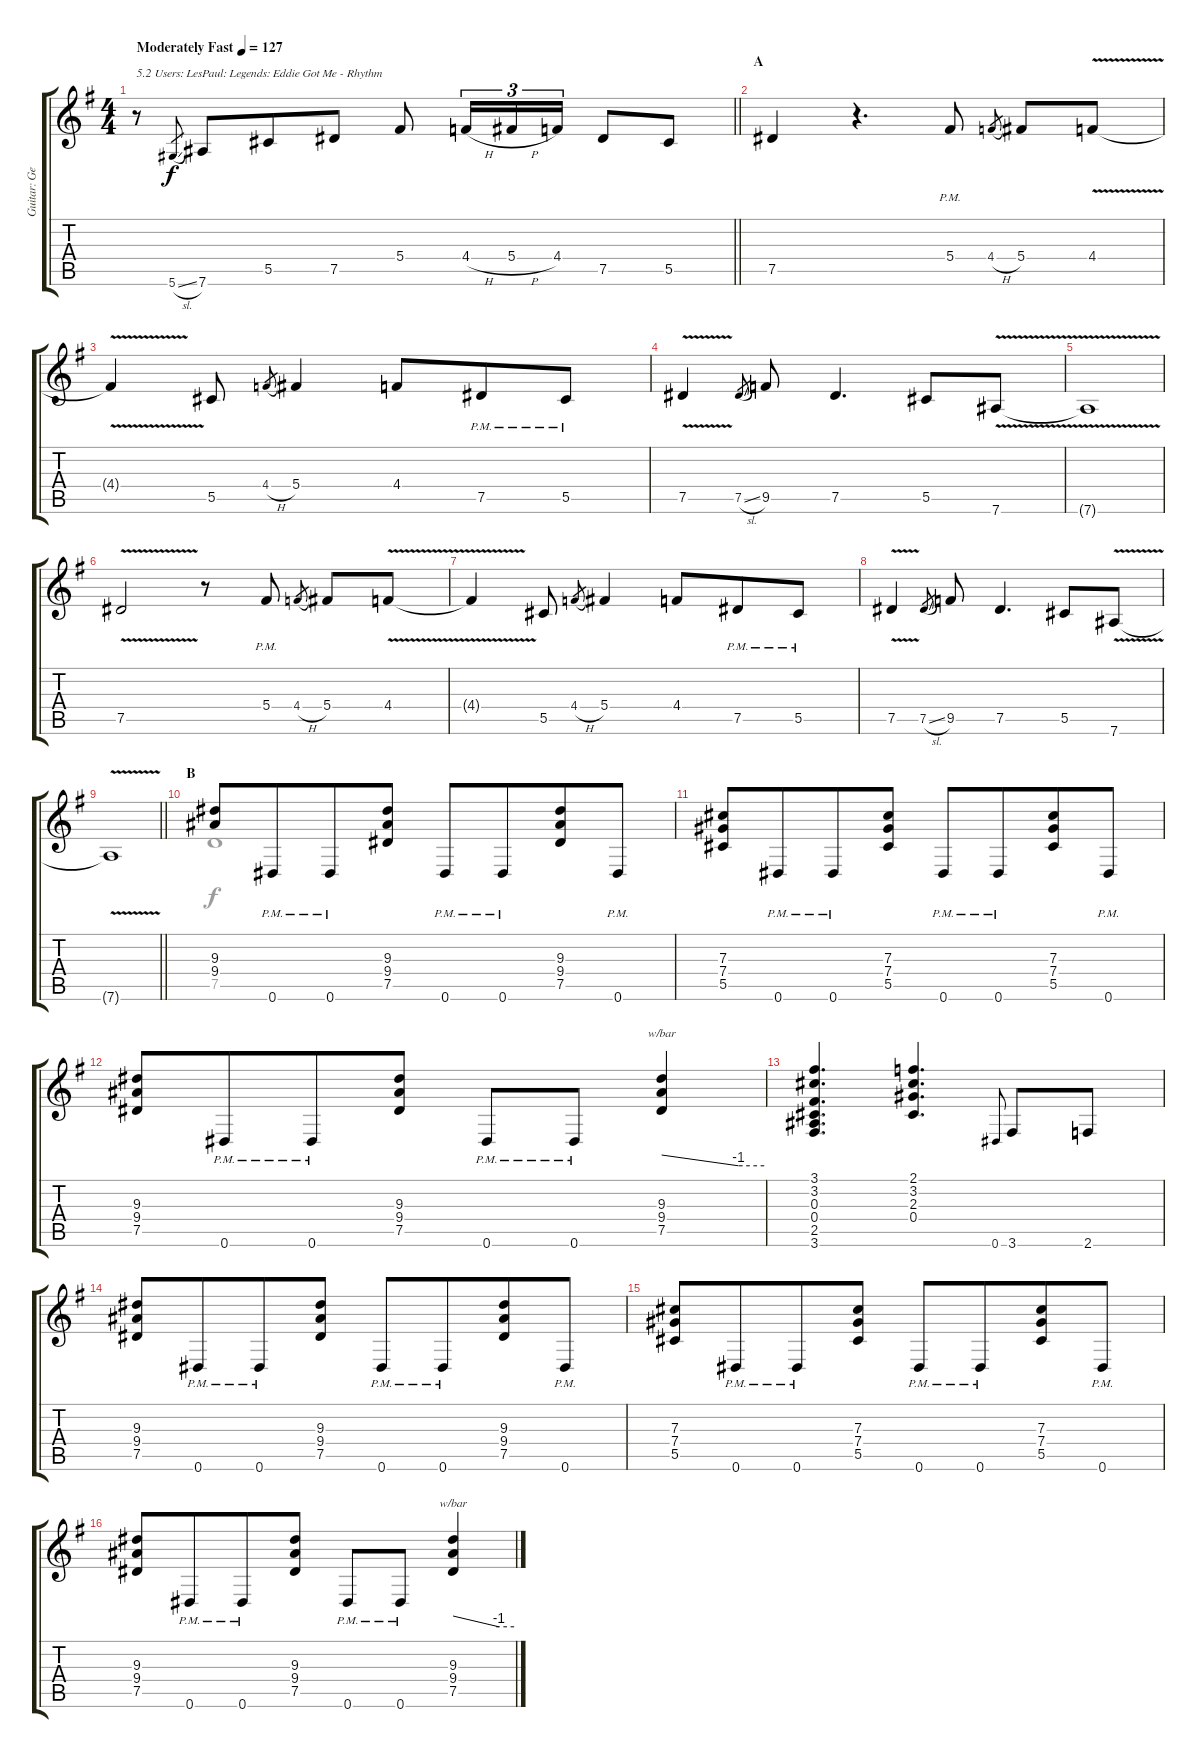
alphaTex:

\track ("Guitar: George" "Guitar: Ge") {instrument distortionguitar}
\staff {score tabs}
\tuning (Eb4 Bb3 Gb3 Db3 Ab2 Eb2) {hide}
\voice
\ts (4 4)
\tempo (127 "Moderately Fast")
\clef g2
\barLineRight lightlight
\ks g
r.8{txt "5.2 Users: LesPaul: Legends: Eddie Got Me - Rhythm" dy f instrument distortionguitar} 5.6{sl}.8{gr} 7.6.8{beam merge} 5.5.8 7.5.8 5.4.8 4.4{h}.16{tu (3 2)} 5.4{h}.16{tu (3 2)} 4.4.16{tu (3 2)} 7.5.8 5.5.8 |
\section ("" "A")
7.5.4 r.4{d} 5.4{pm}.8 4.4{h}.8{gr beam merge} 5.4.8 4.4{v}.8 |
4.4{t}.4 5.5.8 4.4{h}.8{gr} 5.4.4 4.4.8{beam merge} 7.5{pm}.8 5.5{pm}.8 |
7.5{v}.4 7.5{sl}.8{gr} 9.5.8 7.5.4{d} 5.5.8 7.6{v}.8 |
7.6{t}.1 |
7.5{v}.2 r.8 5.4{pm}.8 4.4{h}.8{gr beam merge} 5.4.8 4.4{v}.8 |
4.4{t}.4 5.5.8 4.4{h}.8{gr} 5.4.4 4.4.8{beam merge} 7.5{pm}.8 5.5{pm}.8 |
7.5{v}.4 7.5{sl}.8{gr} 9.5.8 7.5.4{d} 5.5.8 7.6{v}.8 |
\barLineRight lightlight
7.6{t}.1 |
\section ("" "B")
(9.3 9.4).8 0.6{pm}.8{beam merge} 0.6{pm}.8 (9.3 9.4 7.5).8 0.6{pm}.8 0.6{pm}.8{beam merge} (9.3 9.4 7.5).8 0.6{pm}.8 |
(7.3 7.4 5.5).8 0.6{pm}.8{beam merge} 0.6{pm}.8 (7.3 7.4 5.5).8 0.6{pm}.8 0.6{pm}.8{beam merge} (7.3 7.4 5.5).8 0.6{pm}.8 |
(9.3 9.4 7.5).8 0.6{pm}.8{beam merge} 0.6{pm}.8 (9.3 9.4 7.5).8 0.6{pm}.8{beam merge} 0.6{pm}.8 (9.3 9.4 7.5).4{tbe (custom default 0 0 45 -4 60 -4)} |
(3.1 3.2 0.3 0.4 2.5 3.6).4{d} (2.1 3.2 2.3 0.4).4{d} 0.6.8{gr onbeat} 3.6.8 2.6.8 |
(9.3 9.4 7.5).8 0.6{pm}.8{beam merge} 0.6{pm}.8 (9.3 9.4 7.5).8 0.6{pm}.8 0.6{pm}.8{beam merge} (9.3 9.4 7.5).8 0.6{pm}.8 |
(7.3 7.4 5.5).8 0.6{pm}.8{beam merge} 0.6{pm}.8 (7.3 7.4 5.5).8 0.6{pm}.8 0.6{pm}.8{beam merge} (7.3 7.4 5.5).8 0.6{pm}.8 |
(9.3 9.4 7.5).8 0.6{pm}.8{beam merge} 0.6{pm}.8 (9.3 9.4 7.5).8 0.6{pm}.8{beam merge} 0.6{pm}.8 (9.3 9.4 7.5).4{tbe (custom default 0 0 45 -4 60 -4)}
\voice
\clef g2
\ottava regular
\simile none
\barLineRight lightlight
\ks g
|
|
|
|
|
|
|
|
\barLineRight lightlight
|
7.5.1 |
|
|
|
|
|
